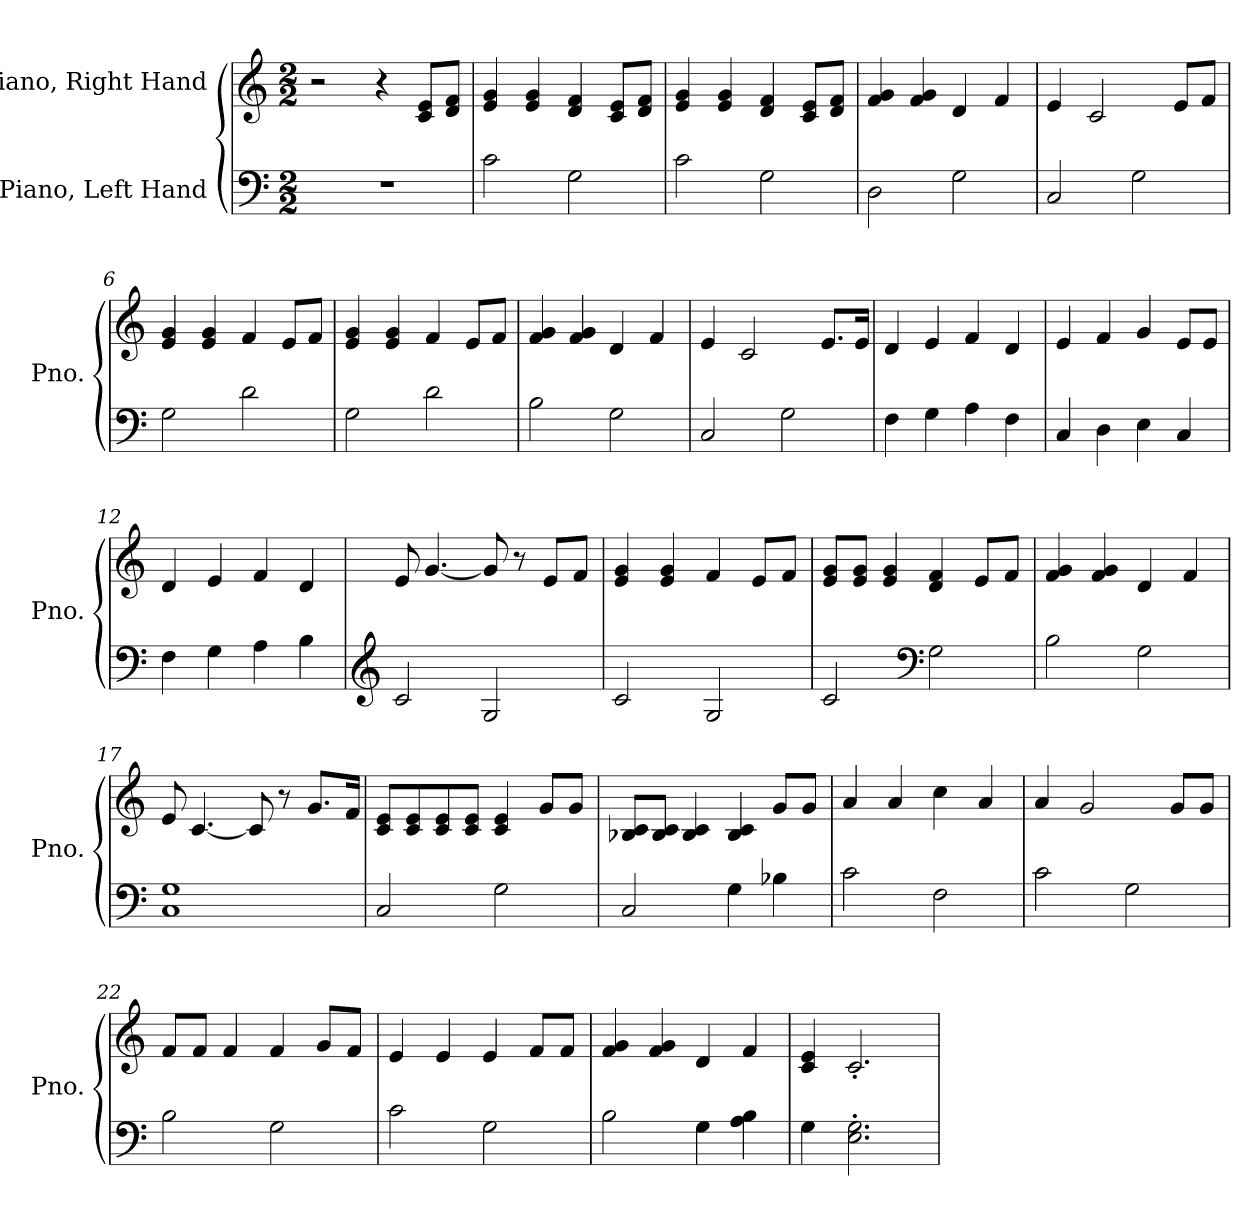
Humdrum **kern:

**kern	**kern
*part2	*part1
*staff2	*staff1
*I"Piano, Left Hand	*I"Piano, Right Hand
*I'Pno.	*I'Pno.
*clefF4	*clefG2
*k[]	*k[]
*M2/2	*M2/2
*MM100	*MM100
=1	=1
1r	2r
.	4r
.	8c/ 8e/L
.	8d/ 8f/J
=2	=2
2c\	4e/ 4g/
.	4e/ 4g/
2G\	4d/ 4f/
.	8c/ 8e/L
.	8d/ 8f/J
=3	=3
2c\	4e/ 4g/
.	4e/ 4g/
2G\	4d/ 4f/
.	8c/ 8e/L
.	8d/ 8f/J
=4	=4
2D\	4f/ 4g/
.	4f/ 4g/
2G\	4d/
.	4f/
=5	=5
2C/	4e/
.	2c/
2G\	.
.	8e/L
.	8f/J
=6	=6
2G\	4e/ 4g/
.	4e/ 4g/
2d\	4f/
.	8e/L
.	8f/J
!!LO:LB:g=z
=7	=7
2G\	4e/ 4g/
.	4e/ 4g/
2d\	4f/
.	8e/L
.	8f/J
=8	=8
2B\	4f/ 4g/
.	4f/ 4g/
2G\	4d/
.	4f/
=9	=9
2C/	4e/
.	2c/
2G\	.
.	8.e/L
.	16e/Jk
=10	=10
4F\	4d/
4G\	4e/
4A\	4f/
4F\	4d/
=11	=11
4C/	4e/
4D\	4f/
4E\	4g/
4C/	8e/L
.	8e/J
=12	=12
4F\	4d/
4G\	4e/
4A\	4f/
4B\	4d/
=13	=13
*clefG2	*
2c/	8e/
.	[4.g/
2G/	8g/]
.	8r
.	8e/L
.	8f/J
!!LO:LB:g=z
=14	=14
2c/	4e/ 4g/
.	4e/ 4g/
2G/	4f/
.	8e/L
.	8f/J
=15	=15
2c/	8e/ 8g/L
.	8e/ 8g/J
.	4e/ 4g/
*clefF4	*
2G\	4d/ 4f/
.	8e/L
.	8f/J
=16	=16
2B\	4f/ 4g/
.	4f/ 4g/
2G\	4d/
.	4f/
=17	=17
1C 1G	8e/
.	[4.c/
.	8c/]
.	8r
.	8.g/L
.	16f/Jk
=18	=18
2C/	8c/ 8e/L
.	8c/ 8e/
.	8c/ 8e/
.	8c/ 8e/J
2G\	4c/ 4e/
.	8g/L
.	8g/J
!!LO:LB:g=z
=19	=19
2C/	8B-X/ 8c/L
.	8B-/ 8c/J
.	4B-/ 4c/
4G\	4B-/ 4c/
4B-X\	8g/L
.	8g/J
=20	=20
2c\	4a/
.	4a/
2F\	4cc\
.	4a/
=21	=21
2c\	4a/
.	2g/
2G\	.
.	8g/L
.	8g/J
=22	=22
2B\	8f/L
.	8f/J
.	4f/
2G\	4f/
.	8g/L
.	8f/J
=23	=23
2c\	4e/
.	4e/
2G\	4e/
.	8f/L
.	8f/J
=24	=24
2B\	4f/ 4g/
.	4f/ 4g/
4G\	4d/
4A\ 4B\	4f/
!!LO:LB:g=z
=25	=25
4G\	4c/ 4e/
2.E\' 2.G\'	2.c'/
=	=
*-	*-
